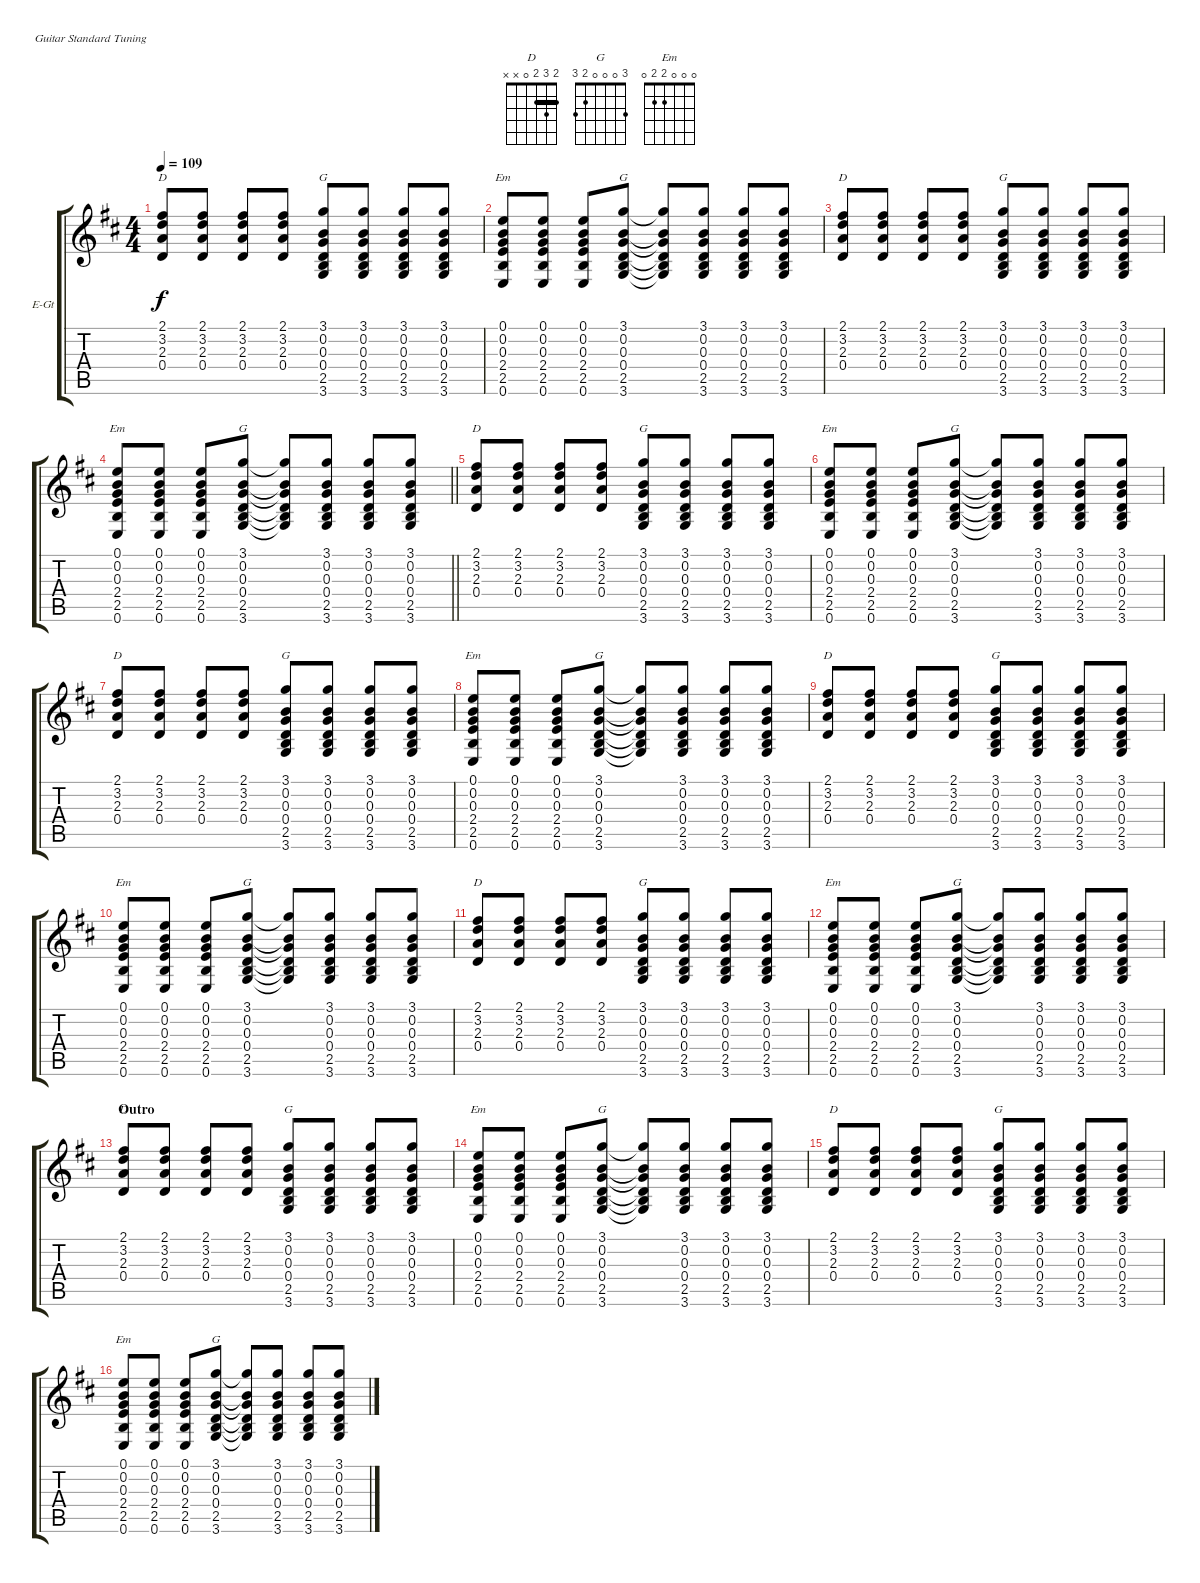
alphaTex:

\bracketExtendMode groupsimilarinstruments
\firstSystemTrackNameOrientation horizontal
\otherSystemsTrackNameOrientation horizontal
\track ("Rhythm Guitar" "E-Gt") {instrument overdrivenguitar}
\staff {score tabs}
\tuning (E4 B3 G3 D3 A2 E2)
\chord ("D" 2 3 2 0 x x) {showfingering false barre 2}
\chord ("G" 3 0 0 0 2 3) {showfingering false}
\chord ("Em" 0 0 0 2 2 0) {showfingering false}
\ts (4 4)
\tempo 109
\clef g2
\ks d
(2.1 3.2 2.3 0.4).8{ch "D" dy f} (2.1 3.2 2.3 0.4).8 (2.1 3.2 2.3 0.4).8 (2.1 3.2 2.3 0.4).8 (3.1 0.2 0.3 0.4 2.5 3.6).8{ch "G"} (3.1 0.2 0.3 0.4 2.5 3.6).8 (3.1 0.2 0.3 0.4 2.5 3.6).8 (3.1 0.2 0.3 0.4 2.5 3.6).8 |
(0.1 0.2 0.3 2.4 2.5 0.6).8{ch "Em"} (0.1 0.2 0.3 2.4 2.5 0.6).8 (0.1 0.2 0.3 2.4 2.5 0.6).8 (3.1 0.2 0.3 0.4 2.5 3.6).8{ch "G"} (3.1{t} 0.2{t} 0.3{t} 0.4{t} 2.5{t} 3.6{t}).8 (3.1 0.2 0.3 0.4 2.5 3.6).8 (3.1 0.2 0.3 0.4 2.5 3.6).8 (3.1 0.2 0.3 0.4 2.5 3.6).8 |
(2.1 3.2 2.3 0.4).8{ch "D"} (2.1 3.2 2.3 0.4).8 (2.1 3.2 2.3 0.4).8 (2.1 3.2 2.3 0.4).8 (3.1 0.2 0.3 0.4 2.5 3.6).8{ch "G"} (3.1 0.2 0.3 0.4 2.5 3.6).8 (3.1 0.2 0.3 0.4 2.5 3.6).8 (3.1 0.2 0.3 0.4 2.5 3.6).8 |
\barLineRight lightlight
(0.1 0.2 0.3 2.4 2.5 0.6).8{ch "Em"} (0.1 0.2 0.3 2.4 2.5 0.6).8 (0.1 0.2 0.3 2.4 2.5 0.6).8 (3.1 0.2 0.3 0.4 2.5 3.6).8{ch "G"} (3.1{t} 0.2{t} 0.3{t} 0.4{t} 2.5{t} 3.6{t}).8 (3.1 0.2 0.3 0.4 2.5 3.6).8 (3.1 0.2 0.3 0.4 2.5 3.6).8 (3.1 0.2 0.3 0.4 2.5 3.6).8 |
(2.1 3.2 2.3 0.4).8{ch "D"} (2.1 3.2 2.3 0.4).8 (2.1 3.2 2.3 0.4).8 (2.1 3.2 2.3 0.4).8 (3.1 0.2 0.3 0.4 2.5 3.6).8{ch "G"} (3.1 0.2 0.3 0.4 2.5 3.6).8 (3.1 0.2 0.3 0.4 2.5 3.6).8 (3.1 0.2 0.3 0.4 2.5 3.6).8 |
(0.1 0.2 0.3 2.4 2.5 0.6).8{ch "Em"} (0.1 0.2 0.3 2.4 2.5 0.6).8 (0.1 0.2 0.3 2.4 2.5 0.6).8 (3.1 0.2 0.3 0.4 2.5 3.6).8{ch "G"} (3.1{t} 0.2{t} 0.3{t} 0.4{t} 2.5{t} 3.6{t}).8 (3.1 0.2 0.3 0.4 2.5 3.6).8 (3.1 0.2 0.3 0.4 2.5 3.6).8 (3.1 0.2 0.3 0.4 2.5 3.6).8 |
(2.1 3.2 2.3 0.4).8{ch "D"} (2.1 3.2 2.3 0.4).8 (2.1 3.2 2.3 0.4).8 (2.1 3.2 2.3 0.4).8 (3.1 0.2 0.3 0.4 2.5 3.6).8{ch "G"} (3.1 0.2 0.3 0.4 2.5 3.6).8 (3.1 0.2 0.3 0.4 2.5 3.6).8 (3.1 0.2 0.3 0.4 2.5 3.6).8 |
(0.1 0.2 0.3 2.4 2.5 0.6).8{ch "Em"} (0.1 0.2 0.3 2.4 2.5 0.6).8 (0.1 0.2 0.3 2.4 2.5 0.6).8 (3.1 0.2 0.3 0.4 2.5 3.6).8{ch "G"} (3.1{t} 0.2{t} 0.3{t} 0.4{t} 2.5{t} 3.6{t}).8 (3.1 0.2 0.3 0.4 2.5 3.6).8 (3.1 0.2 0.3 0.4 2.5 3.6).8 (3.1 0.2 0.3 0.4 2.5 3.6).8 |
(2.1 3.2 2.3 0.4).8{ch "D"} (2.1 3.2 2.3 0.4).8 (2.1 3.2 2.3 0.4).8 (2.1 3.2 2.3 0.4).8 (3.1 0.2 0.3 0.4 2.5 3.6).8{ch "G"} (3.1 0.2 0.3 0.4 2.5 3.6).8 (3.1 0.2 0.3 0.4 2.5 3.6).8 (3.1 0.2 0.3 0.4 2.5 3.6).8 |
(0.1 0.2 0.3 2.4 2.5 0.6).8{ch "Em"} (0.1 0.2 0.3 2.4 2.5 0.6).8 (0.1 0.2 0.3 2.4 2.5 0.6).8 (3.1 0.2 0.3 0.4 2.5 3.6).8{ch "G"} (3.1{t} 0.2{t} 0.3{t} 0.4{t} 2.5{t} 3.6{t}).8 (3.1 0.2 0.3 0.4 2.5 3.6).8 (3.1 0.2 0.3 0.4 2.5 3.6).8 (3.1 0.2 0.3 0.4 2.5 3.6).8 |
(2.1 3.2 2.3 0.4).8{ch "D"} (2.1 3.2 2.3 0.4).8 (2.1 3.2 2.3 0.4).8 (2.1 3.2 2.3 0.4).8 (3.1 0.2 0.3 0.4 2.5 3.6).8{ch "G"} (3.1 0.2 0.3 0.4 2.5 3.6).8 (3.1 0.2 0.3 0.4 2.5 3.6).8 (3.1 0.2 0.3 0.4 2.5 3.6).8 |
(0.1 0.2 0.3 2.4 2.5 0.6).8{ch "Em"} (0.1 0.2 0.3 2.4 2.5 0.6).8 (0.1 0.2 0.3 2.4 2.5 0.6).8 (3.1 0.2 0.3 0.4 2.5 3.6).8{ch "G"} (3.1{t} 0.2{t} 0.3{t} 0.4{t} 2.5{t} 3.6{t}).8 (3.1 0.2 0.3 0.4 2.5 3.6).8 (3.1 0.2 0.3 0.4 2.5 3.6).8 (3.1 0.2 0.3 0.4 2.5 3.6).8 |
\section ("" "Outro")
(2.1 3.2 2.3 0.4).8{ch "D"} (2.1 3.2 2.3 0.4).8 (2.1 3.2 2.3 0.4).8 (2.1 3.2 2.3 0.4).8 (3.1 0.2 0.3 0.4 2.5 3.6).8{ch "G"} (3.1 0.2 0.3 0.4 2.5 3.6).8 (3.1 0.2 0.3 0.4 2.5 3.6).8 (3.1 0.2 0.3 0.4 2.5 3.6).8 |
(0.1 0.2 0.3 2.4 2.5 0.6).8{ch "Em"} (0.1 0.2 0.3 2.4 2.5 0.6).8 (0.1 0.2 0.3 2.4 2.5 0.6).8 (3.1 0.2 0.3 0.4 2.5 3.6).8{ch "G"} (3.1{t} 0.2{t} 0.3{t} 0.4{t} 2.5{t} 3.6{t}).8 (3.1 0.2 0.3 0.4 2.5 3.6).8 (3.1 0.2 0.3 0.4 2.5 3.6).8 (3.1 0.2 0.3 0.4 2.5 3.6).8 |
(2.1 3.2 2.3 0.4).8{ch "D"} (2.1 3.2 2.3 0.4).8 (2.1 3.2 2.3 0.4).8 (2.1 3.2 2.3 0.4).8 (3.1 0.2 0.3 0.4 2.5 3.6).8{ch "G"} (3.1 0.2 0.3 0.4 2.5 3.6).8 (3.1 0.2 0.3 0.4 2.5 3.6).8 (3.1 0.2 0.3 0.4 2.5 3.6).8 |
(0.1 0.2 0.3 2.4 2.5 0.6).8{ch "Em"} (0.1 0.2 0.3 2.4 2.5 0.6).8 (0.1 0.2 0.3 2.4 2.5 0.6).8 (3.1 0.2 0.3 0.4 2.5 3.6).8{ch "G"} (3.1{t} 0.2{t} 0.3{t} 0.4{t} 2.5{t} 3.6{t}).8 (3.1 0.2 0.3 0.4 2.5 3.6).8 (3.1 0.2 0.3 0.4 2.5 3.6).8 (3.1 0.2 0.3 0.4 2.5 3.6).8
